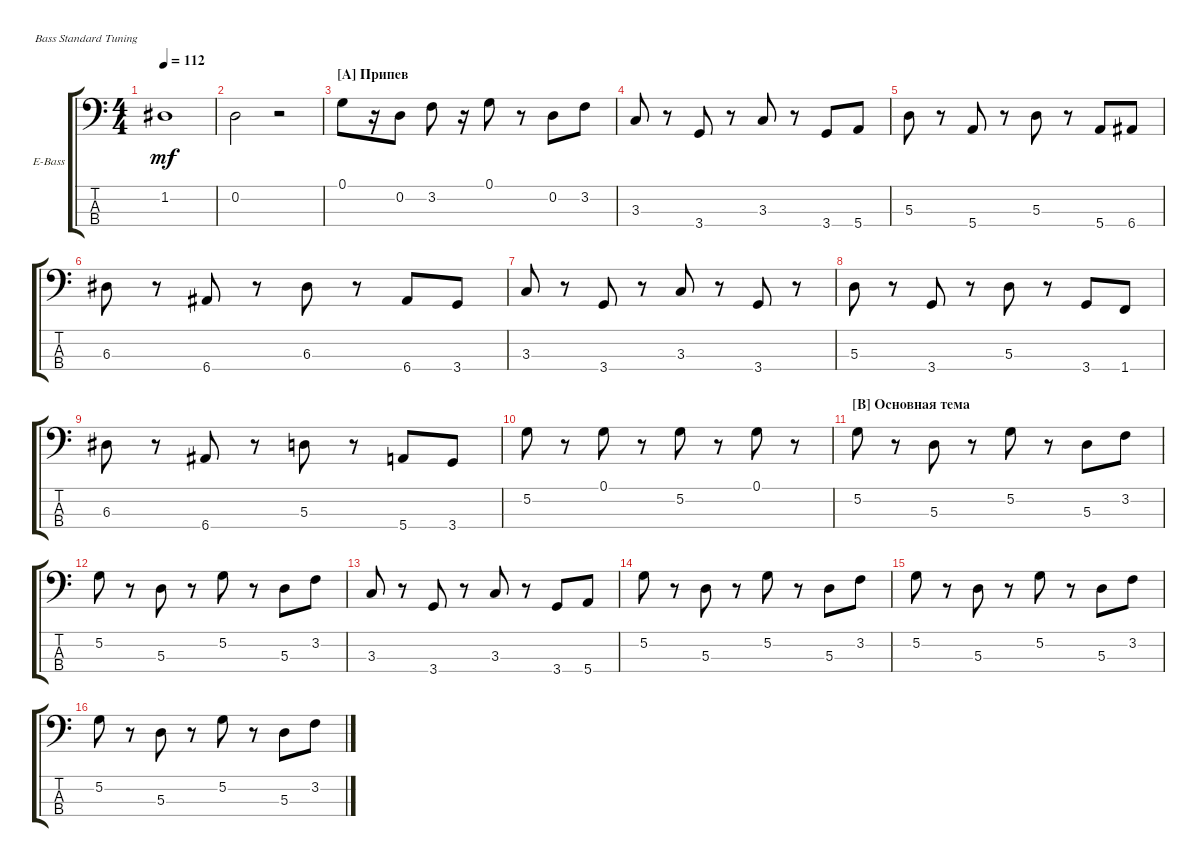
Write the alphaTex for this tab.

\defaultSystemsLayout 4
\bracketExtendMode groupsimilarinstruments
\firstSystemTrackNameOrientation horizontal
\otherSystemsTrackNameOrientation horizontal
\track ("Electric Bass" "E-Bass") {instrument electricbassfinger}
\staff {score tabs}
\tuning (G2 D2 A1 E1)
\ts (4 4)
\tempo 112
\clef f4
\scale
0.333333
\ks c
1.2.1{dy mf} |
\scale
0.333333 0.2.2 r.2 |
\section ("A" "Припев")
\scale
0.333333 0.1.8 r.16 0.2.8 3.2.8 r.16 0.1.8 r.8 0.2.8 3.2.8 |
\scale
0.333333 3.3.8 r.8 3.4.8 r.8 3.3.8 r.8 3.4.8 5.4.8 |
\scale
0.333333 5.3.8 r.8 5.4.8 r.8 5.3.8 r.8 5.4.8 6.4.8 |
\scale
0.333333 6.3.8 r.8 6.4.8 r.8 6.3.8 r.8 6.4.8 3.4.8 |
\scale
0.333333 3.3.8 r.8 3.4.8 r.8 3.3.8 r.8 3.4.8 r.8 |
\scale
0.333333 5.3.8 r.8 3.4.8 r.8 5.3.8 r.8 3.4.8 1.4.8 |
\scale
0.333333 6.3.8 r.8 6.4.8 r.8 5.3.8 r.8 5.4.8 3.4.8 |
\scale
0.333333 5.2.8 r.8 0.1.8 r.8 5.2.8 r.8 0.1.8 r.8 |
\section ("B" "Основная тема")
\scale
0.333333 5.2.8 r.8 5.3.8 r.8 5.2.8 r.8 5.3.8 3.2.8 |
\scale
0.333333 5.2.8 r.8 5.3.8 r.8 5.2.8 r.8 5.3.8 3.2.8 |
\scale
0.333333 3.3.8 r.8 3.4.8 r.8 3.3.8 r.8 3.4.8 5.4.8 |
\scale
0.333333 5.2.8 r.8 5.3.8 r.8 5.2.8 r.8 5.3.8 3.2.8 |
\scale
0.333333 5.2.8 r.8 5.3.8 r.8 5.2.8 r.8 5.3.8 3.2.8 |
\scale
0.333333 5.2.8 r.8 5.3.8 r.8 5.2.8 r.8 5.3.8 3.2.8
